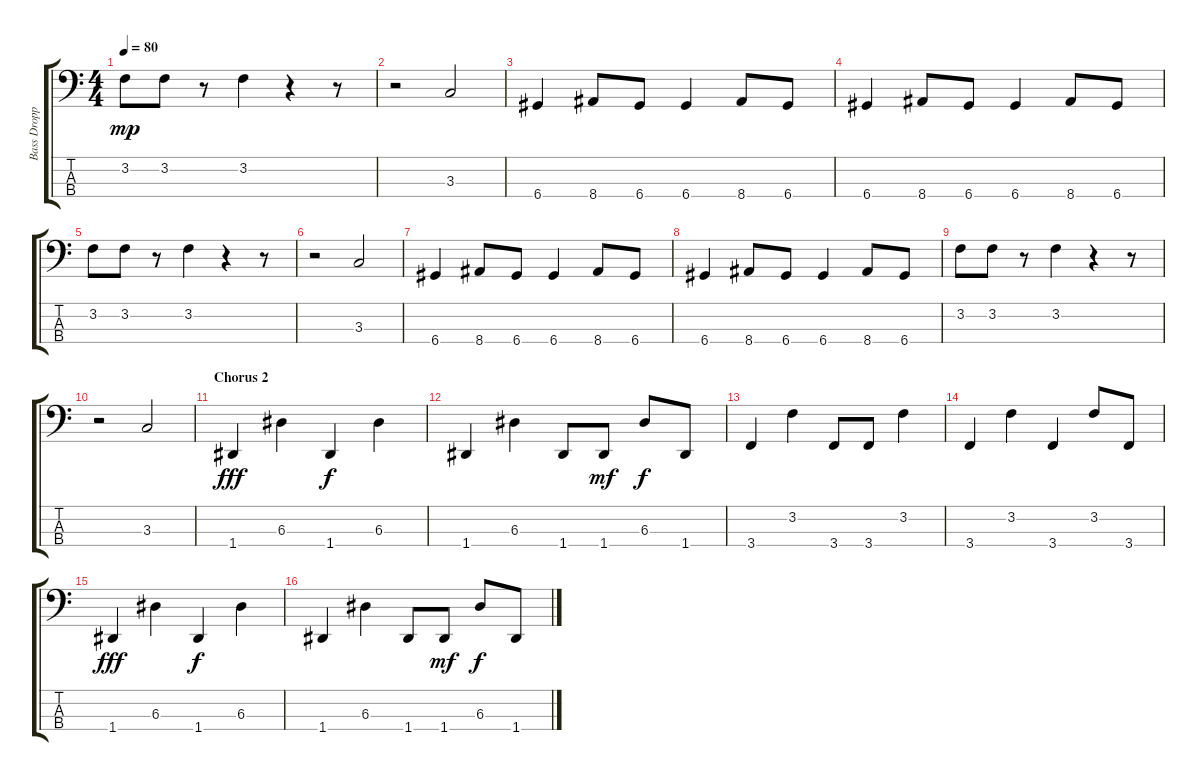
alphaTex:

\track ("Bass Dropped D" "Bass Dropp") {instrument acousticbass}
\staff {score tabs}
\tuning (G2 D2 A1 D1) {hide}
\ts (4 4)
\tempo 80
\clef f4
\ks c
3.2.8{dy mp} 3.2.8 r.8 3.2.4 r.4 r.8 |
r.2 3.3.2 |
6.4.4 8.4.8 6.4.8 6.4.4 8.4.8 6.4.8 |
6.4.4 8.4.8 6.4.8 6.4.4 8.4.8 6.4.8 |
3.2.8 3.2.8 r.8 3.2.4 r.4 r.8 |
r.2 3.3.2 |
6.4.4 8.4.8 6.4.8 6.4.4 8.4.8 6.4.8 |
6.4.4 8.4.8 6.4.8 6.4.4 8.4.8 6.4.8 |
3.2.8 3.2.8 r.8 3.2.4 r.4 r.8 |
r.2 3.3.2 |
\section ("" "Chorus 2")
1.4.4{dy fff} 6.3.4 1.4.4{dy f} 6.3.4 |
1.4.4 6.3.4 1.4.8 1.4.8{dy mf} 6.3.8{dy f} 1.4.8 |
3.4.4 3.2.4 3.4.8 3.4.8 3.2.4 |
3.4.4 3.2.4 3.4.4 3.2.8 3.4.8 |
1.4.4{dy fff} 6.3.4 1.4.4{dy f} 6.3.4 |
1.4.4 6.3.4 1.4.8 1.4.8{dy mf} 6.3.8{dy f} 1.4.8
